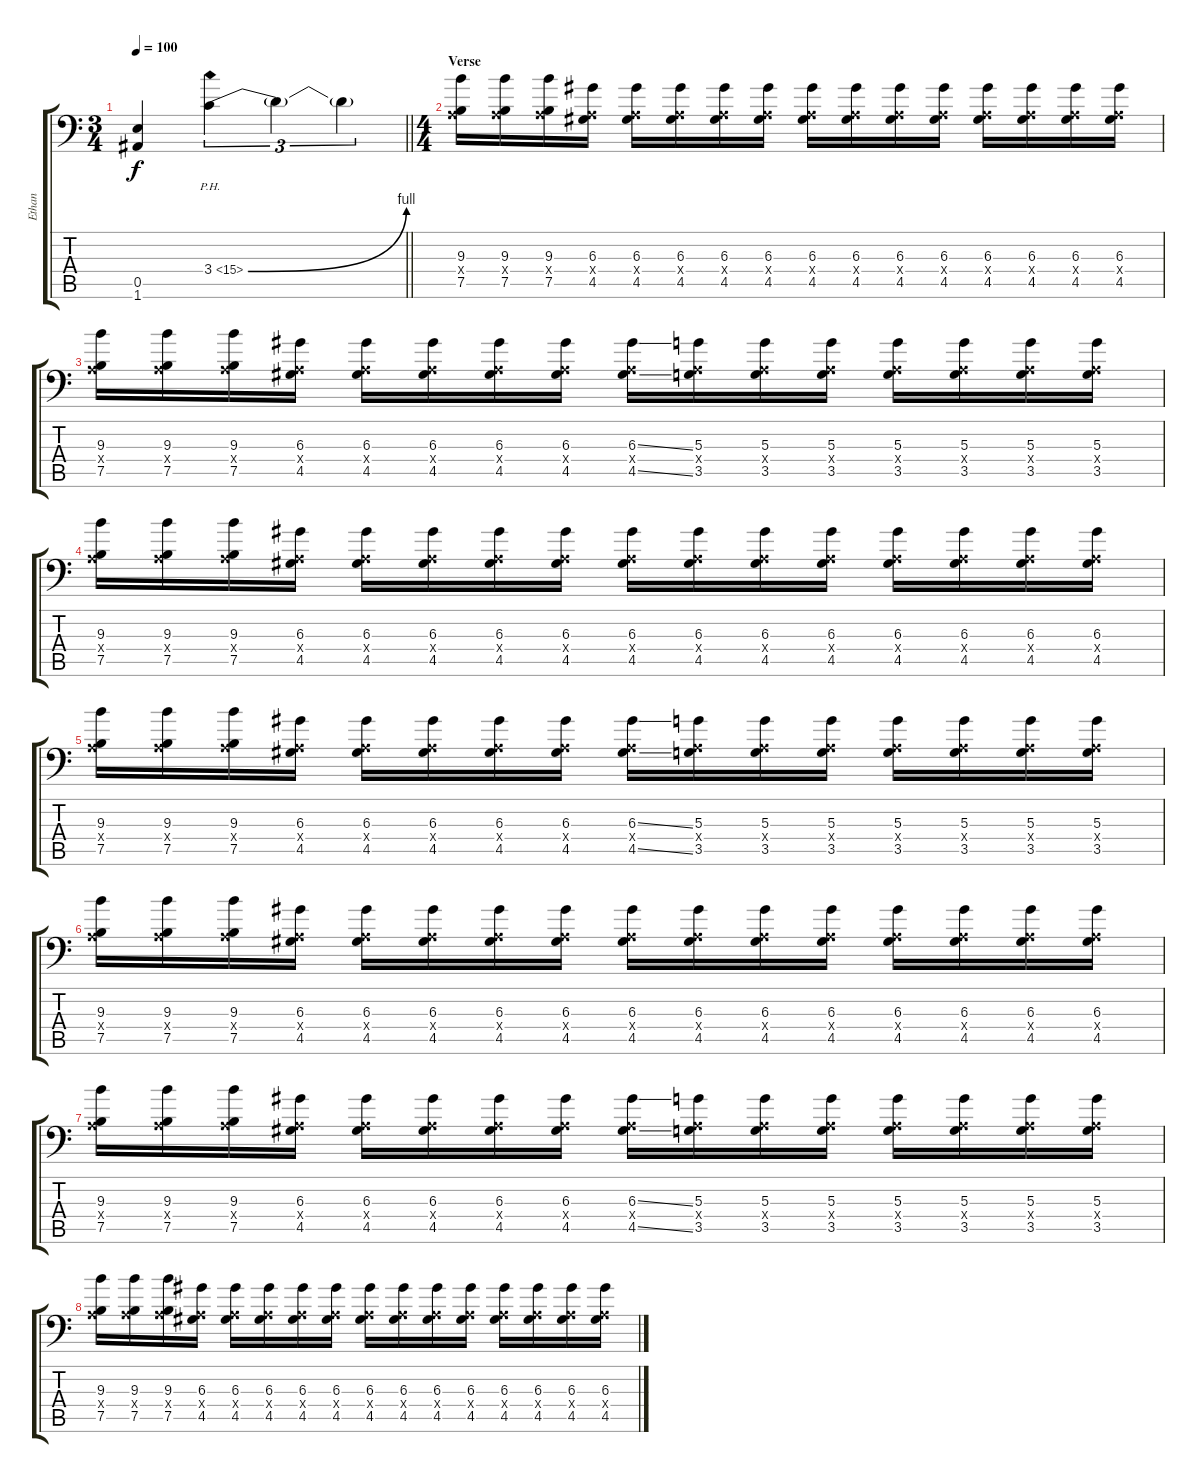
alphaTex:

\track ("Ethan" "Ethan") {instrument distortionguitar}
\staff {score tabs}
\tuning (B3 Gb3 D3 A2 E2 A1) {hide}
\ts (3 4)
\tempo 100
\clef f4
\barLineRight lightlight
\ks c
(0.5{t} 1.6{t}).4{dy f} 3.4{be (bend 0 0 60 4) ph 12}.4{tu (3 2)} 3.4{t}.4{tu (3 2)} 3.4{t}.4{tu (3 2)} |
\ts (4 4)
\section ("" "Verse")
(9.3 0.4{x} 7.5).16 (9.3 0.4{x} 7.5).16 (9.3 0.4{x} 7.5).16 (6.3 0.4{x} 4.5).16 (6.3 0.4{x} 4.5).16 (6.3 0.4{x} 4.5).16 (6.3 0.4{x} 4.5).16 (6.3 0.4{x} 4.5).16 (6.3 0.4{x} 4.5).16 (6.3 0.4{x} 4.5).16 (6.3 0.4{x} 4.5).16 (6.3 0.4{x} 4.5).16 (6.3 0.4{x} 4.5).16 (6.3 0.4{x} 4.5).16 (6.3 0.4{x} 4.5).16 (6.3 0.4{x} 4.5).16 |
(9.3 0.4{x} 7.5).16 (9.3 0.4{x} 7.5).16 (9.3 0.4{x} 7.5).16 (6.3 0.4{x} 4.5).16 (6.3 0.4{x} 4.5).16 (6.3 0.4{x} 4.5).16 (6.3 0.4{x} 4.5).16 (6.3 0.4{x} 4.5).16 (6.3{ss} 0.4{x} 4.5{ss}).16 (5.3 0.4{x} 3.5).16 (5.3 0.4{x} 3.5).16 (5.3 0.4{x} 3.5).16 (5.3 0.4{x} 3.5).16 (5.3 0.4{x} 3.5).16 (5.3 0.4{x} 3.5).16 (5.3 0.4{x} 3.5).16 |
(9.3 0.4{x} 7.5).16 (9.3 0.4{x} 7.5).16 (9.3 0.4{x} 7.5).16 (6.3 0.4{x} 4.5).16 (6.3 0.4{x} 4.5).16 (6.3 0.4{x} 4.5).16 (6.3 0.4{x} 4.5).16 (6.3 0.4{x} 4.5).16 (6.3 0.4{x} 4.5).16 (6.3 0.4{x} 4.5).16 (6.3 0.4{x} 4.5).16 (6.3 0.4{x} 4.5).16 (6.3 0.4{x} 4.5).16 (6.3 0.4{x} 4.5).16 (6.3 0.4{x} 4.5).16 (6.3 0.4{x} 4.5).16 |
(9.3 0.4{x} 7.5).16 (9.3 0.4{x} 7.5).16 (9.3 0.4{x} 7.5).16 (6.3 0.4{x} 4.5).16 (6.3 0.4{x} 4.5).16 (6.3 0.4{x} 4.5).16 (6.3 0.4{x} 4.5).16 (6.3 0.4{x} 4.5).16 (6.3{ss} 0.4{x} 4.5{ss}).16 (5.3 0.4{x} 3.5).16 (5.3 0.4{x} 3.5).16 (5.3 0.4{x} 3.5).16 (5.3 0.4{x} 3.5).16 (5.3 0.4{x} 3.5).16 (5.3 0.4{x} 3.5).16 (5.3 0.4{x} 3.5).16 |
(9.3 0.4{x} 7.5).16 (9.3 0.4{x} 7.5).16 (9.3 0.4{x} 7.5).16 (6.3 0.4{x} 4.5).16 (6.3 0.4{x} 4.5).16 (6.3 0.4{x} 4.5).16 (6.3 0.4{x} 4.5).16 (6.3 0.4{x} 4.5).16 (6.3 0.4{x} 4.5).16 (6.3 0.4{x} 4.5).16 (6.3 0.4{x} 4.5).16 (6.3 0.4{x} 4.5).16 (6.3 0.4{x} 4.5).16 (6.3 0.4{x} 4.5).16 (6.3 0.4{x} 4.5).16 (6.3 0.4{x} 4.5).16 |
(9.3 0.4{x} 7.5).16 (9.3 0.4{x} 7.5).16 (9.3 0.4{x} 7.5).16 (6.3 0.4{x} 4.5).16 (6.3 0.4{x} 4.5).16 (6.3 0.4{x} 4.5).16 (6.3 0.4{x} 4.5).16 (6.3 0.4{x} 4.5).16 (6.3{ss} 0.4{x} 4.5{ss}).16 (5.3 0.4{x} 3.5).16 (5.3 0.4{x} 3.5).16 (5.3 0.4{x} 3.5).16 (5.3 0.4{x} 3.5).16 (5.3 0.4{x} 3.5).16 (5.3 0.4{x} 3.5).16 (5.3 0.4{x} 3.5).16 |
(9.3 0.4{x} 7.5).16 (9.3 0.4{x} 7.5).16 (9.3 0.4{x} 7.5).16 (6.3 0.4{x} 4.5).16 (6.3 0.4{x} 4.5).16 (6.3 0.4{x} 4.5).16 (6.3 0.4{x} 4.5).16 (6.3 0.4{x} 4.5).16 (6.3 0.4{x} 4.5).16 (6.3 0.4{x} 4.5).16 (6.3 0.4{x} 4.5).16 (6.3 0.4{x} 4.5).16 (6.3 0.4{x} 4.5).16 (6.3 0.4{x} 4.5).16 (6.3 0.4{x} 4.5).16 (6.3 0.4{x} 4.5).16
